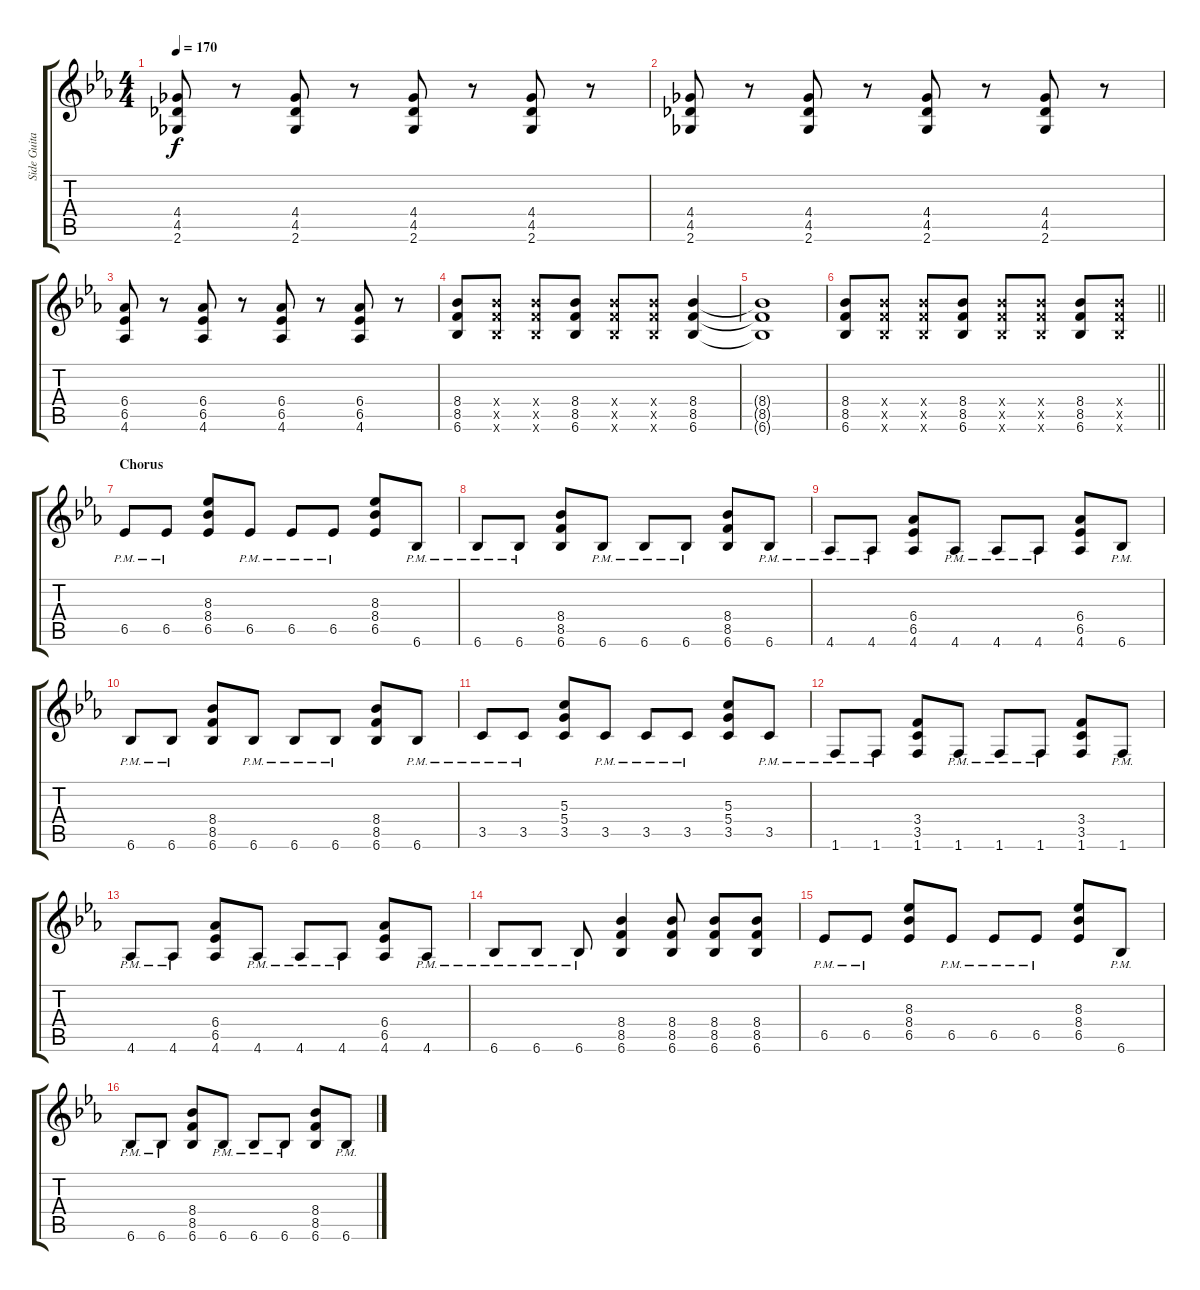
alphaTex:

\track ("Side Guitar" "Side Guita") {instrument overdrivenguitar}
\staff {score tabs}
\tuning (E4 B3 G3 D3 A2 E2) {hide}
\ts (4 4)
\tempo 170
\clef g2
\ks eb
(4.4 4.5 2.6).8{dy f} r.8 (4.4 4.5 2.6).8 r.8 (4.4 4.5 2.6).8 r.8 (4.4 4.5 2.6).8 r.8 |
(4.4 4.5 2.6).8 r.8 (4.4 4.5 2.6).8 r.8 (4.4 4.5 2.6).8 r.8 (4.4 4.5 2.6).8 r.8 |
(6.4 6.5 4.6).8 r.8 (6.4 6.5 4.6).8 r.8 (6.4 6.5 4.6).8 r.8 (6.4 6.5 4.6).8 r.8 |
(8.4 8.5 6.6).8 (8.4{x} 8.5{x} 6.6{x}).8 (8.4{x} 8.5{x} 6.6{x}).8 (8.4 8.5 6.6).8 (8.4{x} 8.5{x} 6.6{x}).8 (8.4{x} 8.5{x} 6.6{x}).8 (8.4 8.5 6.6).4 |
(8.4{t} 8.5{t} 6.6{t}).1 |
\barLineRight lightlight
(8.4 8.5 6.6).8 (8.4{x} 8.5{x} 6.6{x}).8 (8.4{x} 8.5{x} 6.6{x}).8 (8.4 8.5 6.6).8 (8.4{x} 8.5{x} 6.6{x}).8 (8.4{x} 8.5{x} 6.6{x}).8 (8.4 8.5 6.6).8 (8.4{x} 8.5{x} 6.6{x}).8 |
\section ("" "Chorus")
6.5{pm}.8 6.5{pm}.8 (8.3 8.4 6.5).8 6.5{pm}.8 6.5{pm}.8 6.5{pm}.8 (8.3 8.4 6.5).8 6.6{pm}.8 |
6.6{pm}.8 6.6{pm}.8 (8.4 8.5 6.6).8 6.6{pm}.8 6.6{pm}.8 6.6{pm}.8 (8.4 8.5 6.6).8 6.6{pm}.8 |
4.6{pm}.8 4.6{pm}.8 (6.4 6.5 4.6).8 4.6{pm}.8 4.6{pm}.8 4.6{pm}.8 (6.4 6.5 4.6).8 6.6{pm}.8 |
6.6{pm}.8 6.6{pm}.8 (8.4 8.5 6.6).8 6.6{pm}.8 6.6{pm}.8 6.6{pm}.8 (8.4 8.5 6.6).8 6.6{pm}.8 |
3.5{pm}.8 3.5{pm}.8 (5.3 5.4 3.5).8 3.5{pm}.8 3.5{pm}.8 3.5{pm}.8 (5.3 5.4 3.5).8 3.5{pm}.8 |
1.6{pm}.8 1.6{pm}.8 (3.4 3.5 1.6).8 1.6{pm}.8 1.6{pm}.8 1.6{pm}.8 (3.4 3.5 1.6).8 1.6{pm}.8 |
4.6{pm}.8 4.6{pm}.8 (6.4 6.5 4.6).8 4.6{pm}.8 4.6{pm}.8 4.6{pm}.8 (6.4 6.5 4.6).8 4.6{pm}.8 |
6.6{pm}.8 6.6{pm}.8 6.6{pm}.8 (8.4 8.5 6.6).4 (8.4 8.5 6.6).8 (8.4 8.5 6.6).8 (8.4 8.5 6.6).8 |
6.5{pm}.8 6.5{pm}.8 (8.3 8.4 6.5).8 6.5{pm}.8 6.5{pm}.8 6.5{pm}.8 (8.3 8.4 6.5).8 6.6{pm}.8 |
6.6{pm}.8 6.6{pm}.8 (8.4 8.5 6.6).8 6.6{pm}.8 6.6{pm}.8 6.6{pm}.8 (8.4 8.5 6.6).8 6.6{pm}.8
